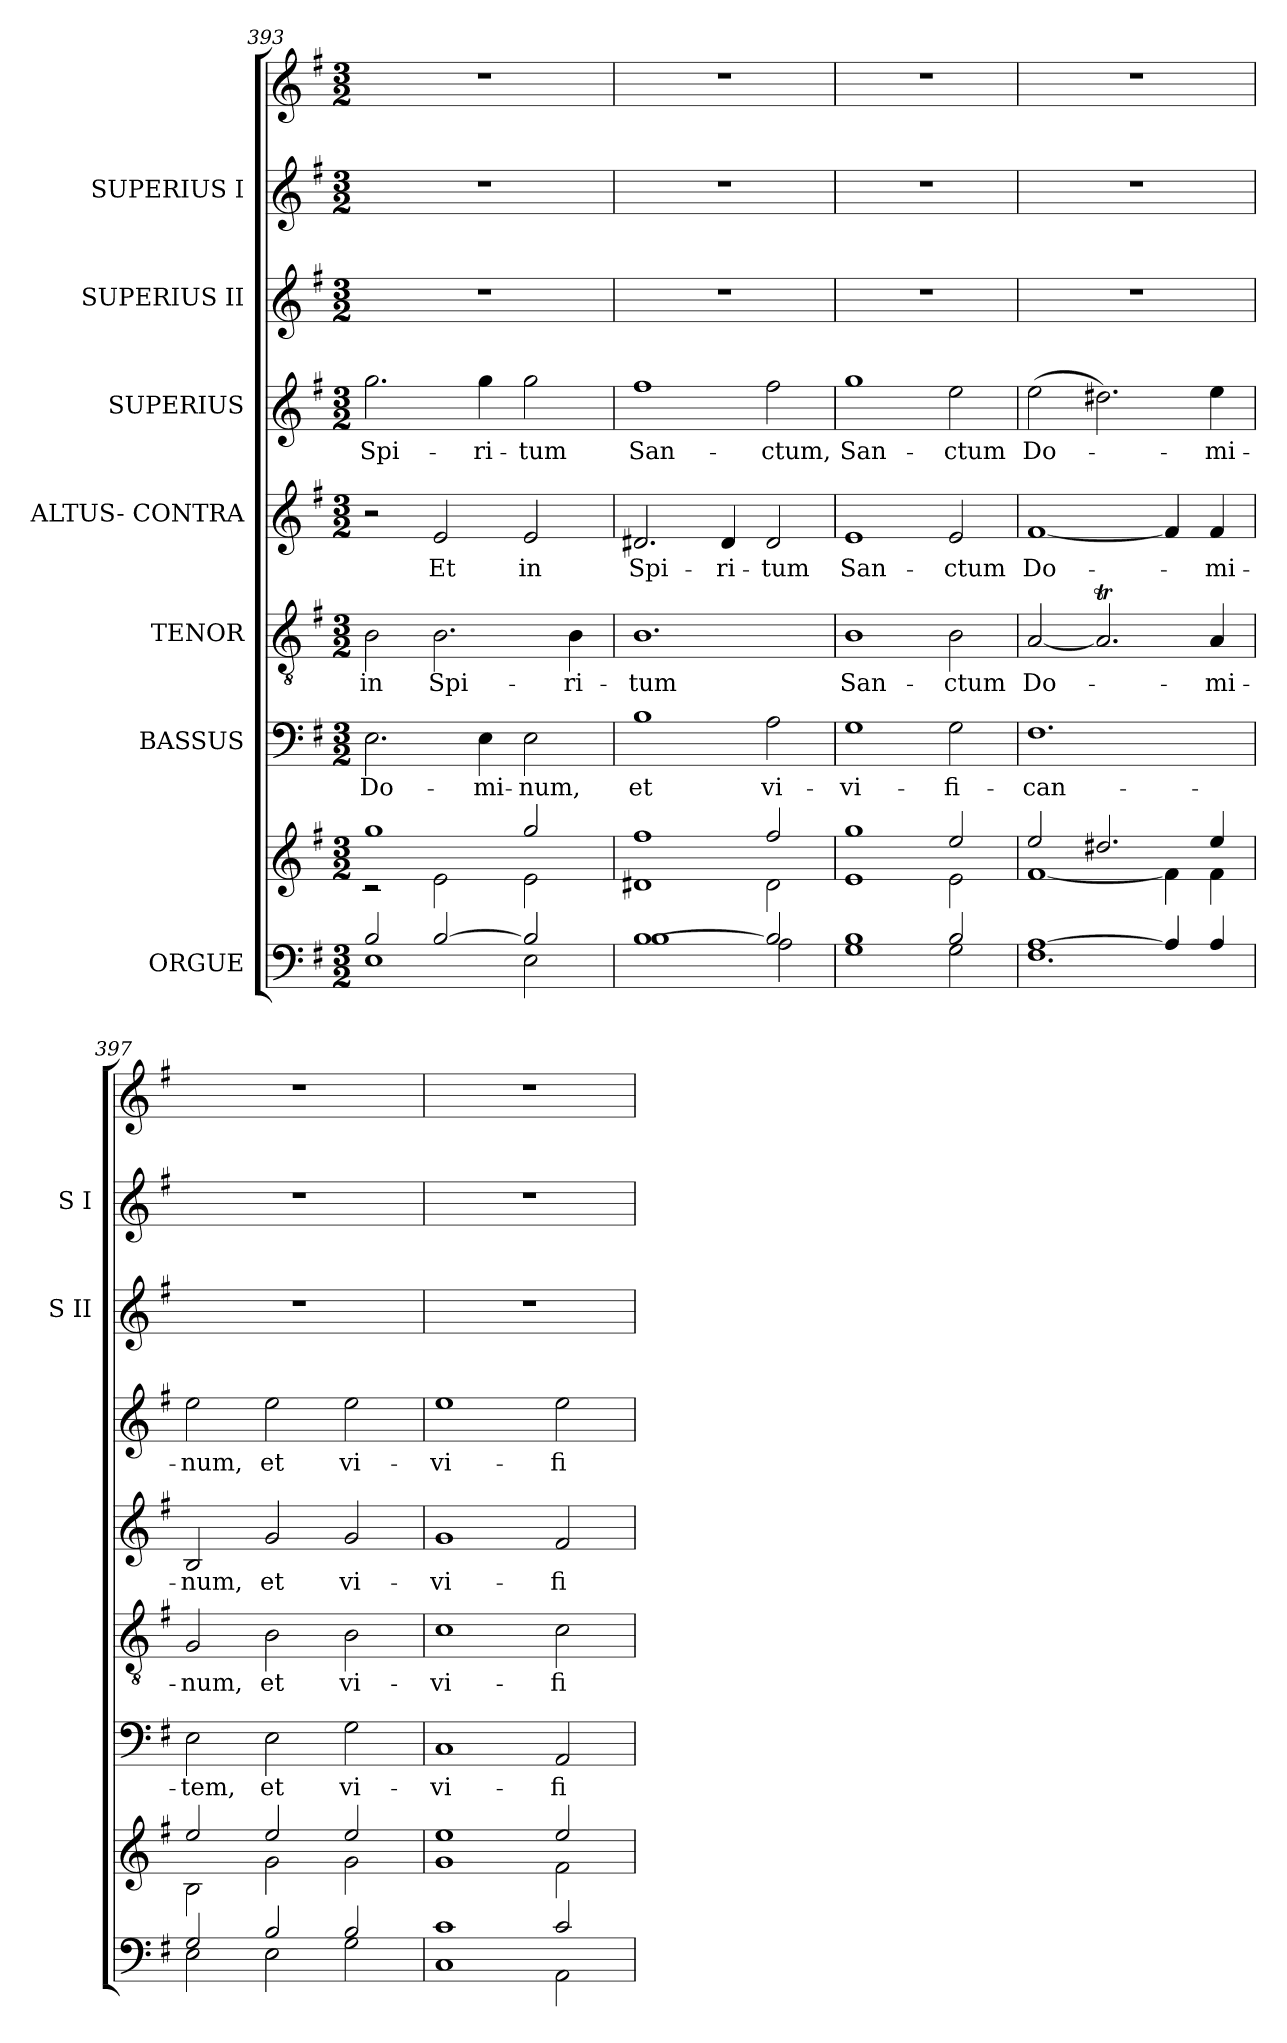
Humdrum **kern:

**kern	**kern	**kern	**text	**kern	**text	**kern	**text	**kern	**text	**kern	**kern	**kern
*part8	*part8	*part7	*part7	*part6	*part6	*part5	*part5	*part4	*part4	*part3	*part2	*part1
*staff9	*staff8	*staff7	*staff7	*staff6	*staff6	*staff5	*staff5	*staff4	*staff4	*staff3	*staff2	*staff1
*I"ORGUE	*	*I"BASSUS	*	*I"TENOR	*	*I"ALTUS- CONTRA	*	*I"SUPERIUS	*	*I"SUPERIUS II	*I"SUPERIUS I	*
*	*	*	*	*	*	*	*	*	*	*I'S II	*I'S I	*
*clefF4	*clefG2	*clefF4	*	*clefGv2	*	*clefG2	*	*clefG2	*	*clefG2	*clefG2	*clefG2
*k[f#]	*k[f#]	*k[f#]	*	*k[f#]	*	*k[f#]	*	*k[f#]	*	*k[f#]	*k[f#]	*k[f#]
*e:	*e:	*e:	*	*e:	*	*e:	*	*e:	*	*e:	*e:	*e:
*M3/2	*M3/2	*M3/2	*	*M3/2	*	*M3/2	*	*M3/2	*	*M3/2	*M3/2	*M3/2
=393	=393	=393	=393	=393	=393	=393	=393	=393	=393	=393	=393	=393
*^	*^	*	*	*	*	*	*	*	*	*	*	*
!	!	!	!	!	!LO:LY:b	!	!LO:LY:b	!	!	!	!LO:LY:b	!	!	!
2B/	1E	1gg	2rc	2.E\	Do-	2B\	in	2r	.	2.gg\	Spi-	1.r	1.r	1.r
!	!	!	!	!	!	!	!LO:LY:b	!	!LO:LY:b	!	!	!	!	!
[>2B/	.	.	2e\	.	.	2.B\	Spi-	2e/	Et	.	.	.	.	.
!	!	!	!	!	!LO:LY:b	!	!	!	!	!	!LO:LY:b	!	!	!
.	.	.	.	4E\	-mi-	.	.	.	.	4gg\	-ri-	.	.	.
!	!	!	!	!	!LO:LY:b	!	!	!	!LO:LY:b	!	!LO:LY:b	!	!	!
2B/]	2E\	2gg/	2e\	2E\	-num,	.	.	2e/	in	2gg\	-tum	.	.	.
!	!	!	!	!	!	!	!LO:LY:b	!	!	!	!	!	!	!
.	.	.	.	.	.	4B\	-ri-	.	.	.	.	.	.	.
=394	=394	=394	=394	=394	=394	=394	=394	=394	=394	=394	=394	=394	=394	=394
!	!	!	!	!	!LO:LY:b	!	!LO:LY:b	!	!LO:LY:b	!	!LO:LY:b	!	!	!
[>1B	1B	1ff#	1d#X	1B	et	1.B	-tum	2.d#X/	Spi-	1ff#	San-	1.r	1.r	1.r
!	!	!	!	!	!	!	!	!	!LO:LY:b	!	!	!	!	!
.	.	.	.	.	.	.	.	4d#/	-ri-	.	.	.	.	.
!	!	!	!	!	!LO:LY:b	!	!	!	!LO:LY:b	!	!LO:LY:b	!	!	!
2B/]	2A\	2ff#/	2d#\	2A\	vi-	.	.	2d#/	-tum	2ff#\	-ctum,	.	.	.
!!LO:LB:g=z
=395	=395	=395	=395	=395	=395	=395	=395	=395	=395	=395	=395	=395	=395	=395
!	!	!	!	!	!LO:LY:b	!	!LO:LY:b	!	!LO:LY:b	!	!LO:LY:b	!	!	!
1B	1G	1gg	1e	1G	-vi-	1B	San-	1e	San-	1gg	San-	1.r	1.r	1.r
!	!	!	!	!	!LO:LY:b	!	!LO:LY:b	!	!LO:LY:b	!	!LO:LY:b	!	!	!
2B/	2G\	2ee/	2e\	2G\	-fi-	2B\	-ctum	2e/	-ctum	2ee\	-ctum	.	.	.
=396	=396	=396	=396	=396	=396	=396	=396	=396	=396	=396	=396	=396	=396	=396
!	!	!	!	!	!LO:LY:b	!	!LO:LY:b	!	!LO:LY:b	!	!LO:LY:b	!	!	!
[>1A	1.F#	2ee/	[<1f#	1.F#	-can-	[2A/	Do-	[1f#	Do-	(>2ee\	Do-	1.r	1.r	1.r
.	.	2.dd#X/	.	.	.	2.AT/]	.	.	.	2.dd#X\)	.	.	.	.
4A/]	.	.	4f#\]	.	.	.	.	4f#/]	.	.	.	.	.	.
!	!	!	!	!	!	!	!LO:LY:b	!	!LO:LY:b	!	!LO:LY:b	!	!	!
4A/	.	4ee/	4f#\	.	.	4A/	-mi-	4f#/	-mi-	4ee\	-mi-	.	.	.
=397	=397	=397	=397	=397	=397	=397	=397	=397	=397	=397	=397	=397	=397	=397
!	!	!	!	!	!LO:LY:b	!	!LO:LY:b	!	!LO:LY:b	!	!LO:LY:b	!	!	!
2G/	2E\	2ee/	2B\	2E\	-tem,	2G/	-num,	2B/	-num,	2ee\	-num,	1.r	1.r	1.r
!	!	!	!	!	!LO:LY:b	!	!LO:LY:b	!	!LO:LY:b	!	!LO:LY:b	!	!	!
2B/	2E\	2ee/	2g\	2E\	et	2B\	et	2g/	et	2ee\	et	.	.	.
!	!	!	!	!	!LO:LY:b	!	!LO:LY:b	!	!LO:LY:b	!	!LO:LY:b	!	!	!
2B/	2G\	2ee/	2g\	2G\	vi-	2B\	vi-	2g/	vi-	2ee\	vi-	.	.	.
=398	=398	=398	=398	=398	=398	=398	=398	=398	=398	=398	=398	=398	=398	=398
!	!	!	!	!	!LO:LY:b	!	!LO:LY:b	!	!LO:LY:b	!	!LO:LY:b	!	!	!
1c	1C	1ee	1g	1C	-vi-	1c	-vi-	1g	-vi-	1ee	-vi-	1.r	1.r	1.r
!	!	!	!	!	!LO:LY:b	!	!LO:LY:b	!	!LO:LY:b	!	!LO:LY:b	!	!	!
2c/	2AA\	2ee/	2f#\	2AA/	-fi-	2c\	-fi-	2f#/	-fi-	2ee\	-fi-	.	.	.
*v	*v	*	*	*	*	*	*	*	*	*	*	*	*	*
*	*v	*v	*	*	*	*	*	*	*	*	*	*	*
=	=	=	=	=	=	=	=	=	=	=	=	=
*-	*-	*-	*-	*-	*-	*-	*-	*-	*-	*-	*-	*-
